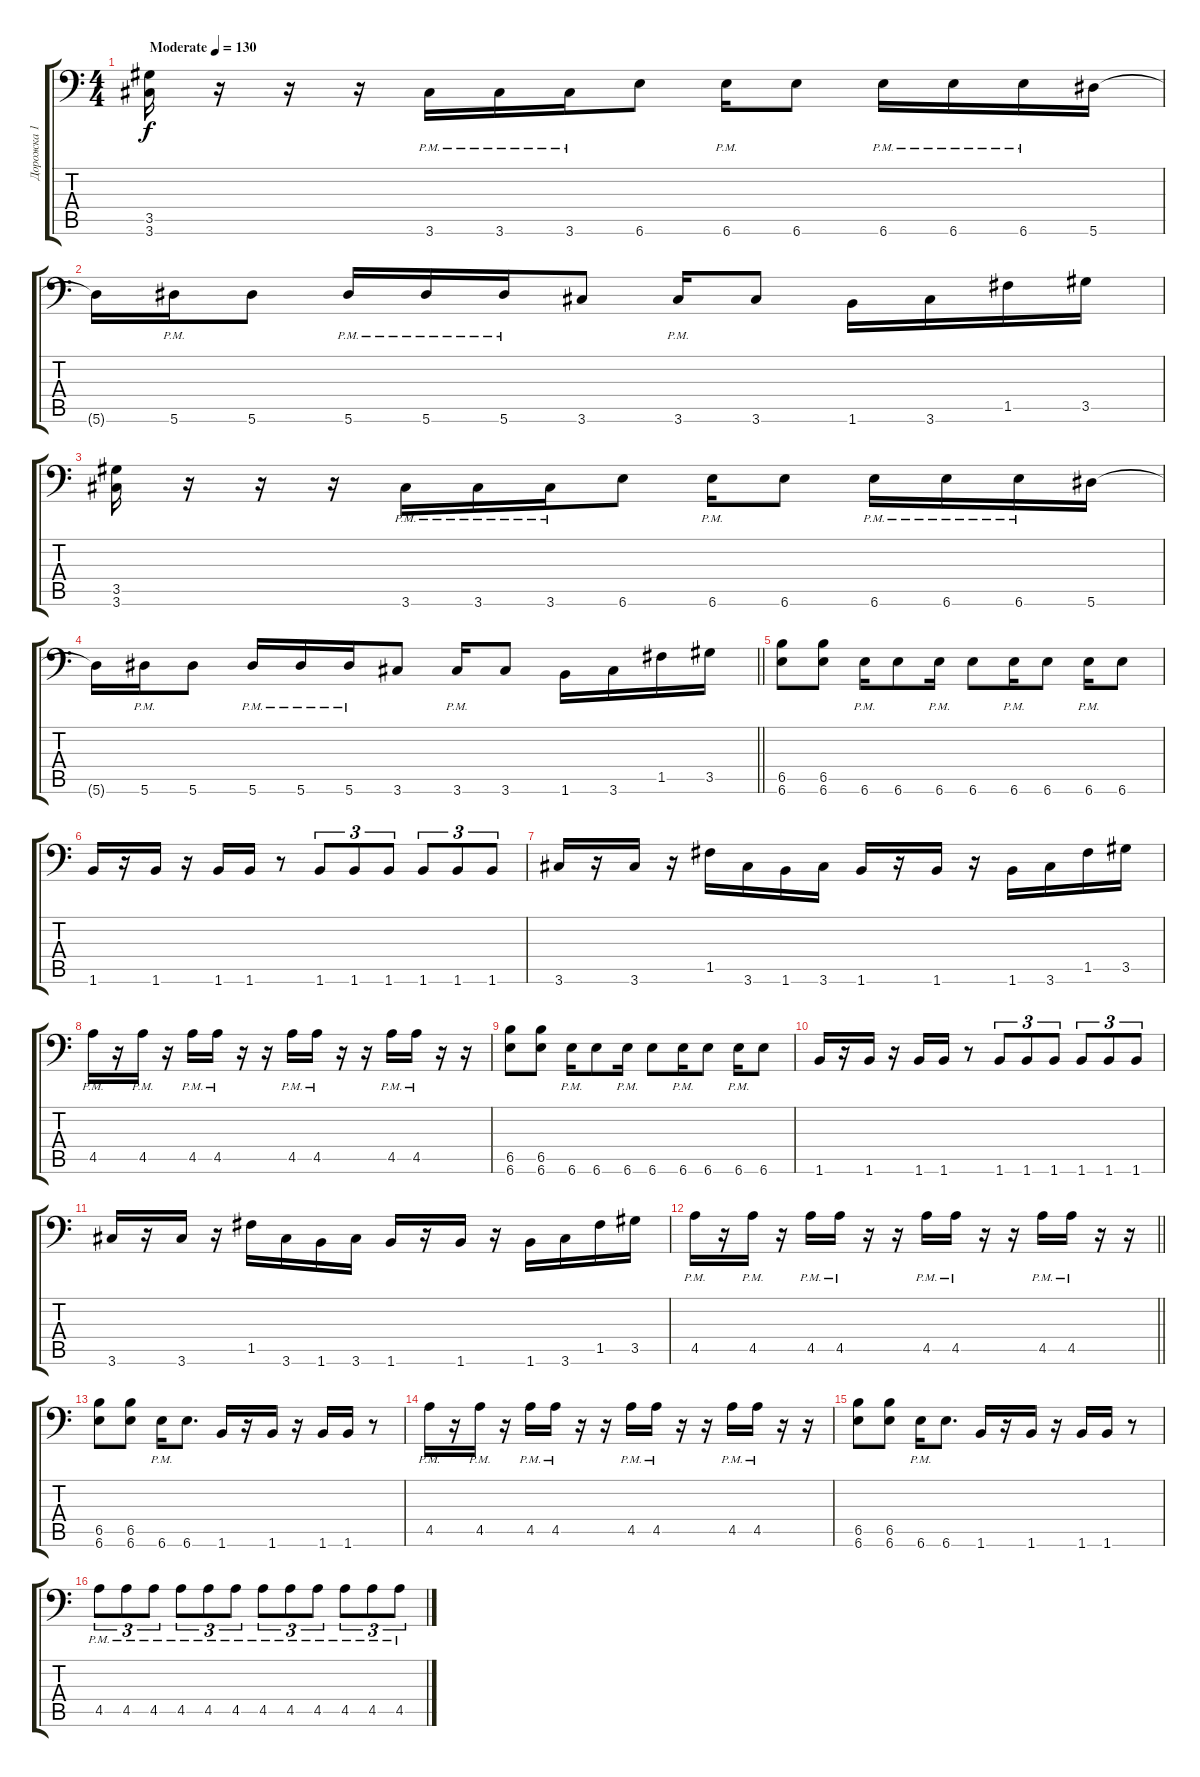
\track ("Дорожка 1" "Дорожка 1") {instrument distortionguitar}
\staff {score tabs}
\tuning (C4 G3 Eb3 Bb2 F2 Bb1) {hide}
\ts (4 4)
\tempo (130 "Moderate")
\clef f4
\ks c
(3.5 3.6).16{dy f instrument distortionguitar} r.16 r.16 r.16 3.6{pm}.16 3.6{pm}.16 3.6{pm}.16 6.6.8 6.6{pm}.16 6.6.8 6.6{pm}.16 6.6{pm}.16 6.6{pm}.16 5.6.16 |
5.6{t}.16 5.6{pm}.16 5.6.8 5.6{pm}.16 5.6{pm}.16 5.6{pm}.16 3.6.8 3.6{pm}.16 3.6.8 1.6.16 3.6.16 1.5.16 3.5.16 |
(3.5 3.6).16 r.16 r.16 r.16 3.6{pm}.16 3.6{pm}.16 3.6{pm}.16 6.6.8 6.6{pm}.16 6.6.8 6.6{pm}.16 6.6{pm}.16 6.6{pm}.16 5.6.16 |
\barLineRight lightlight
5.6{t}.16 5.6{pm}.16 5.6.8 5.6{pm}.16 5.6{pm}.16 5.6{pm}.16 3.6.8 3.6{pm}.16 3.6.8 1.6.16 3.6.16 1.5.16 3.5.16 |
(6.5 6.6).8 (6.5 6.6).8 6.6{pm}.16 6.6.8 6.6{pm}.16 6.6.8 6.6{pm}.16 6.6.8 6.6{pm}.16 6.6.8 |
1.6.16 r.16 1.6.16 r.16 1.6.16 1.6.16 r.8 1.6.8{tu (3 2)} 1.6.8{tu (3 2)} 1.6.8{tu (3 2)} 1.6.8{tu (3 2)} 1.6.8{tu (3 2)} 1.6.8{tu (3 2)} |
3.6.16 r.16 3.6.16 r.16 1.5.16 3.6.16 1.6.16 3.6.16 1.6.16 r.16 1.6.16 r.16 1.6.16 3.6.16 1.5.16 3.5.16 |
4.5{pm}.16 r.16 4.5{pm}.16 r.16 4.5{pm}.16 4.5{pm}.16 r.16 r.16 4.5{pm}.16 4.5{pm}.16 r.16 r.16 4.5{pm}.16 4.5{pm}.16 r.16 r.16 |
(6.5 6.6).8 (6.5 6.6).8 6.6{pm}.16 6.6.8 6.6{pm}.16 6.6.8 6.6{pm}.16 6.6.8 6.6{pm}.16 6.6.8 |
1.6.16 r.16 1.6.16 r.16 1.6.16 1.6.16 r.8 1.6.8{tu (3 2)} 1.6.8{tu (3 2)} 1.6.8{tu (3 2)} 1.6.8{tu (3 2)} 1.6.8{tu (3 2)} 1.6.8{tu (3 2)} |
3.6.16 r.16 3.6.16 r.16 1.5.16 3.6.16 1.6.16 3.6.16 1.6.16 r.16 1.6.16 r.16 1.6.16 3.6.16 1.5.16 3.5.16 |
\barLineRight lightlight
4.5{pm}.16 r.16 4.5{pm}.16 r.16 4.5{pm}.16 4.5{pm}.16 r.16 r.16 4.5{pm}.16 4.5{pm}.16 r.16 r.16 4.5{pm}.16 4.5{pm}.16 r.16 r.16 |
(6.5 6.6).8 (6.5 6.6).8 6.6{pm}.16 6.6.8{d} 1.6.16 r.16 1.6.16 r.16 1.6.16 1.6.16 r.8 |
4.5{pm}.16 r.16 4.5{pm}.16 r.16 4.5{pm}.16 4.5{pm}.16 r.16 r.16 4.5{pm}.16 4.5{pm}.16 r.16 r.16 4.5{pm}.16 4.5{pm}.16 r.16 r.16 |
(6.5 6.6).8 (6.5 6.6).8 6.6{pm}.16 6.6.8{d} 1.6.16 r.16 1.6.16 r.16 1.6.16 1.6.16 r.8 |
4.5{pm}.8{tu (3 2)} 4.5{pm}.8{tu (3 2)} 4.5{pm}.8{tu (3 2)} 4.5{pm}.8{tu (3 2)} 4.5{pm}.8{tu (3 2)} 4.5{pm}.8{tu (3 2)} 4.5{pm}.8{tu (3 2)} 4.5{pm}.8{tu (3 2)} 4.5{pm}.8{tu (3 2)} 4.5{pm}.8{tu (3 2)} 4.5{pm}.8{tu (3 2)} 4.5{pm}.8{tu (3 2)}
